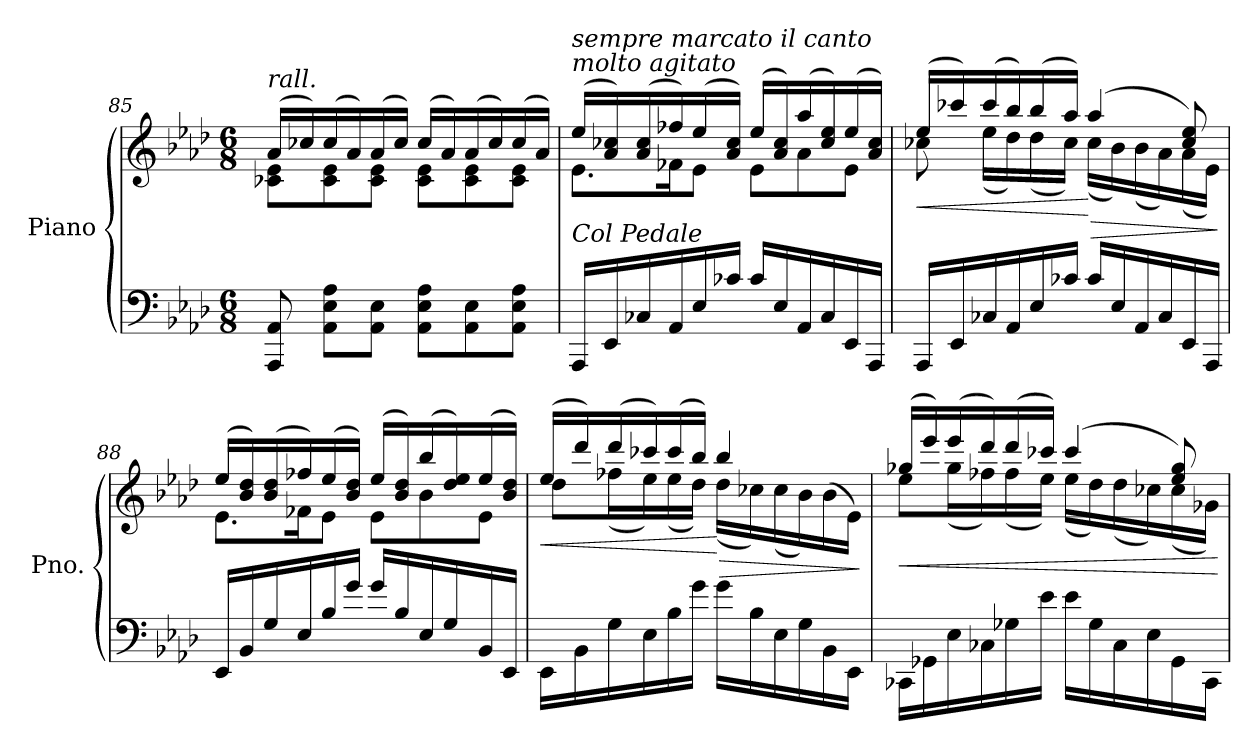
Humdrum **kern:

**kern	**kern	**dynam
*part1	*part1	*part1
*staff2	*staff1	*staff1/2
*I"Piano	*	*
*I'Pno.	*	*
*clefF4	*clefG2	*
*k[b-e-a-d-]	*k[b-e-a-d-]	*
*M6/8	*M6/8	*
=85	=85	=85
*	*^	*
!	!LO:TX:a:i:t=rall.	!	!
8AAA-/ 8AA-/	(>16a-/LL	8c-X\ 8e-\L	.
*	*MM80	*	*
.	16cc-X/)	.	.
8AA-\ 8E-\ 8A-\L	(>16cc-/	8c-\ 8e-\	.
.	16a-/)	.	.
8AA-\ 8E-\J	(>16a-/	8c-\ 8e-\J	.
.	16cc-/JJ)	.	.
8AA-\ 8E-\ 8A-\L	(>16cc-/LL	8c-\ 8e-\L	.
*	*MM75	*	*
.	16a-/)	.	.
8AA-\ 8E-\	(>16a-/	8c-\ 8e-\	.
.	16cc-/)	.	.
*	*MM65	*	*
8AA-\ 8E-\ 8A-\J	(>16cc-/	8c-\ 8e-\J	.
.	16a-/JJ)	.	.
!!LO:PB:g=z	!!
=86	=86	=86	=86
*	*MM75	*	*
!	!LO:TX:a:i:t=molto agitato	!	!
!	!LO:TX:a:i:t=sempre marcato il canto	!	!
!LO:TX:a:i:t=Col Pedale	!	!	!
!	!	!	!LO:DY:b=2
!	!	!	!LO:DY:n=1:b
16AAA-/LL	(>16ee-/LL	8.e-\L	mp mf
16EE-/	16a-/ 16cc-X/)	.	.
16C-X/	(>16a-/ 16cc-/	.	.
*	*MM85	*	*
16AA-/	16ff-X/)	16f-X\K	.
16E-/	(>16ee-/	8e-\J	.
16c-X/JJ	16a-/ 16cc-/JJ)	.	.
16c-/LL	(>16ee-/LL	8e-\L	.
16E-/	16a-/ 16cc-/)	.	.
16AA-/	(>16aa-/	8a-\	.
16C-/	16cc-/ 16ee-/)	.	.
*	*MM75	*	*
16EE-/	(>16ee-/	8e-\J	.
16AAA-/JJ	16a-/ 16cc-/JJ)	.	.
=87	=87	=87	=87
!	!	!	!LO:HP:b
16AAA-/LL	(>16ee-/LL	8cc-X\	<
*	*MM85	*	*
16EE-/	16ccc-X/)	.	.
16C-X/	(>16ccc-/	(16ee-\LL	.
16AA-/	16bb-/)	16dd-\)	.
16E-/	(>16bb-/	(16dd-\	.
16c-X/JJ	16aa-/JJ)	16cc-\JJ)	.
!	!	!	!LO:HP:n=1:b
16c-/LL	(4aa-/	(16cc-\LL	[ >
16E-/	.	16b-\)	.
16AA-/	.	(16b-\	.
16C-/	.	16a-\)	.
*	*MM70	*	*
16EE-/	8cc-/ 8ee-/)	(16a-\	.
16AAA-/JJ	.	16e-\JJ)	.
*	*v	*v	*
.	.	]
=88	=88	=88
*	*MM75	*
*	*^	*
16EE-/LL	(>16ee-/LL	8.e-\L	.
16BB-/	16b-/ 16dd-/)	.	.
16G/	(>16b-/ 16dd-/	.	.
*	*MM85	*	*
16E-/	16ff-X/)	16f-X\K	.
16B-/	(>16ee-/	8e-\J	.
16g/JJ	16b-/ 16dd-/JJ)	.	.
16g/LL	(>16ee-/LL	8e-\L	.
16B-/	16b-/ 16dd-/)	.	.
16E-/	(>16bb-/	8b-\	.
16G/	16dd-/ 16ee-/)	.	.
*	*MM75	*	*
16BB-/	(>16ee-/	8e-\J	.
16EE-/JJ	16b-/ 16dd-/JJ)	.	.
!!LO:LB:g=z	!!
=89	=89	=89	=89
!	!	!	!LO:HP:b
16EE-\LL	(>16ee-/LL	8dd-\L	<
*	*MM85	*	*
16BB-\	16ddd-/)	.	.
16G\	(>16ddd-/	(16ff-X\L	.
*	*MM90	*	*
16E-\	16ccc-X/)	16ee-\)	.
16B-\	(>16ccc-/	(16ee-\	.
16g\JJ	16bb-/JJ)	16dd-\JJ)	.
!	!	!	!LO:HP:n=1:b
16g\LL	4bb-/	(16dd-\LL	[ >
16B-\	.	16cc-X\)	.
16E-\	.	(16cc-\	.
16G\	.	16b-\)	.
16BB-\	8ryy	(16b-\	.
*	*MM75	*	*
16EE-\JJ	.	16e-\JJ)	.
*	*v	*v	*
.	.	]
=90	=90	=90
!	!	!LO:HP:b
*	*^	*
16CC-X\LL	(>16gg-X/LL	8ee-\L	<
*	*MM85	*	*
16GG-X\	16eee-/)	.	.
16E-\	(>16eee-/	(16gg-\L	.
*	*MM90	*	*
16C-X\	16ddd-/)	16ff-X\)	.
16G-X\	(>16ddd-/	(16ff-\	.
*	*MM95	*	*
16e-\JJ	16ccc-X/JJ)	16ee-\JJ)	.
16e-\LL	(4ccc-/	(16ee-\LL	.
16G-\	.	16dd-\)	.
16C-\	.	(16dd-\	.
16E-\	.	16cc-X\)	.
*	*MM75	*	*
16GG-\	8ee-/ 8gg-/)	(16cc-\	.
16CC-\JJ	.	16g-X\JJ)	.
*	*v	*v	*
.	.	[
=	=	=
*-	*-	*-
